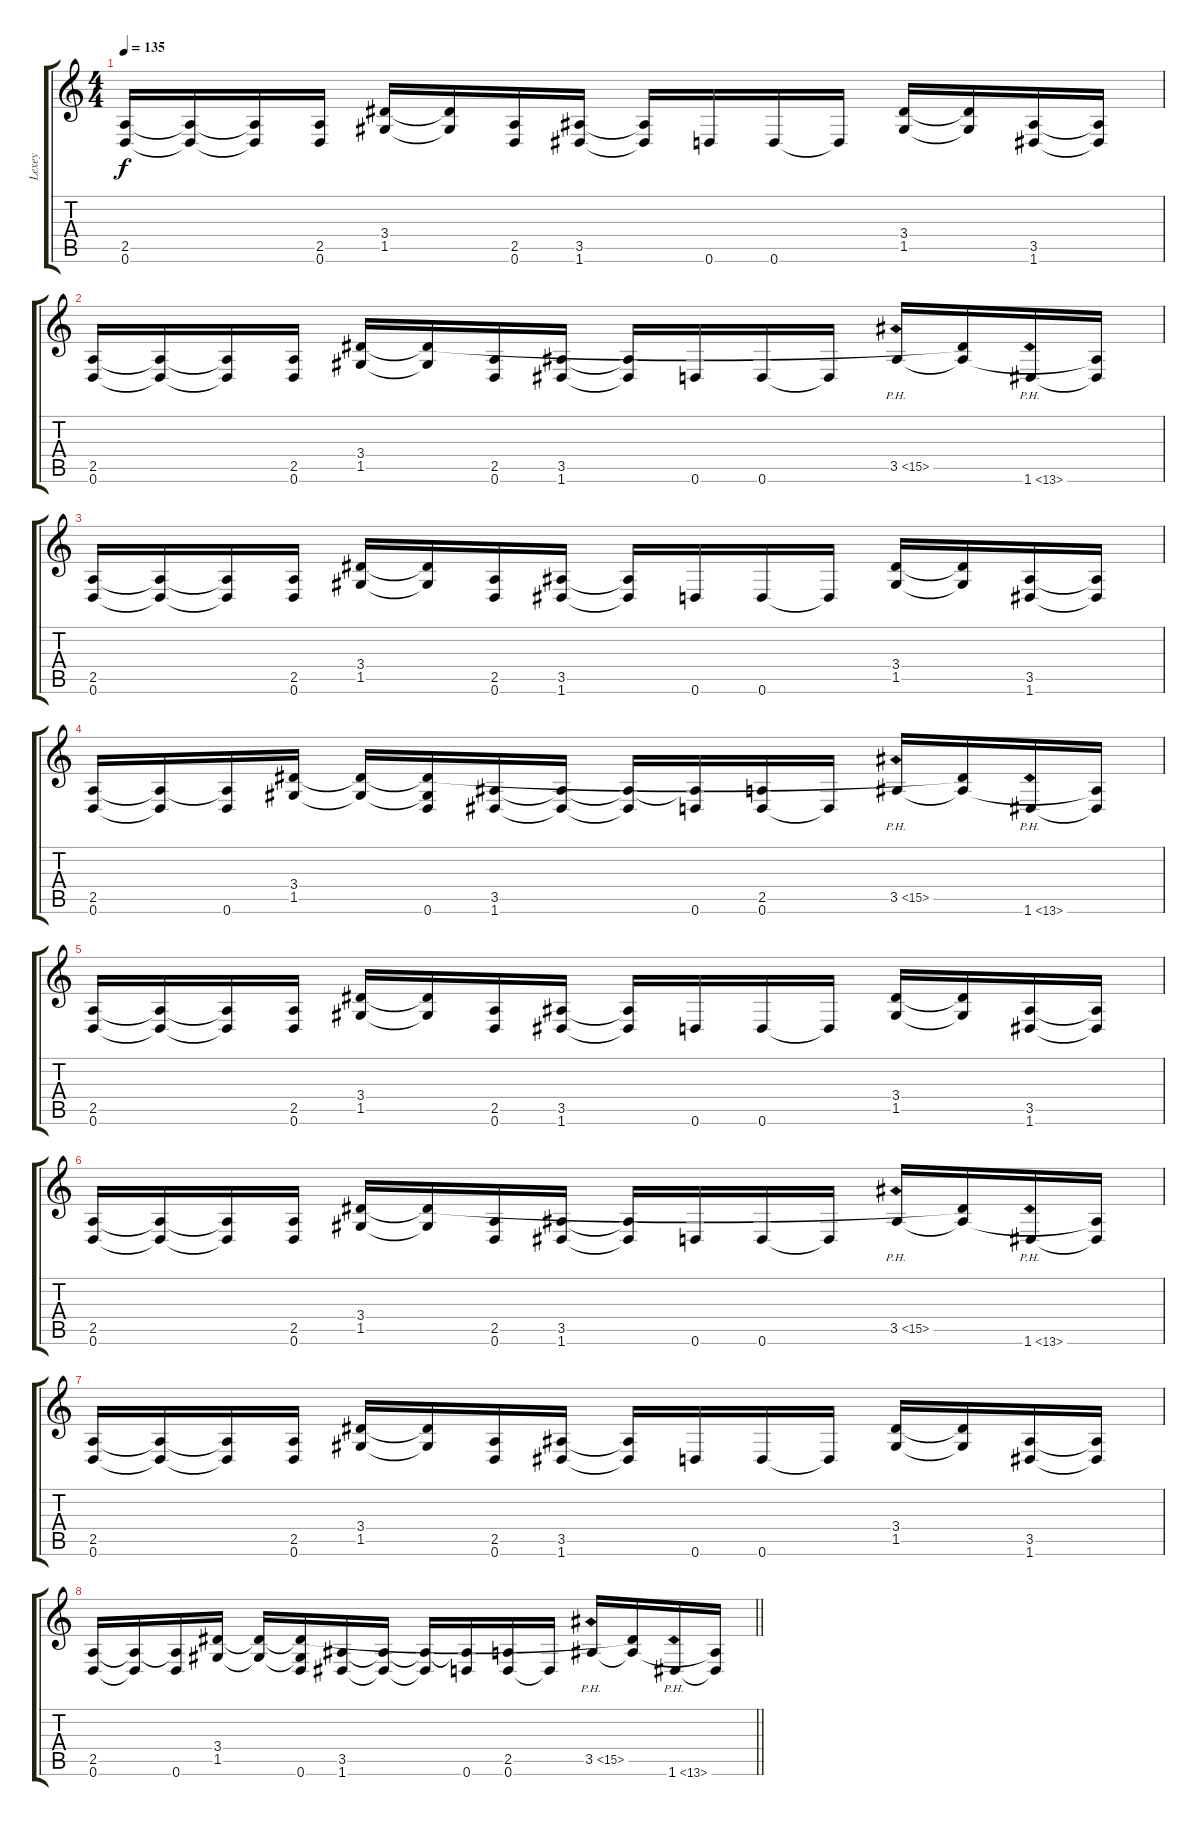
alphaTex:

\track ("Lexey" "Lexey") {mute instrument distortionguitar}
\staff {score tabs}
\tuning (D4 A3 F3 C3 G2 D2) {hide}
\ts (4 4)
\tempo 135
\clef g2
\ks c
(2.5 0.6).16{dy f} (2.5{t} 0.6{t}).16 (2.5{t} 0.6{t}).16 (2.5 0.6).16 (3.4 1.5).16 (3.4{t} 1.5{t}).16 (2.5 0.6).16 (3.5 1.6).16 (3.5{t} 1.6{t}).16 0.6.16 0.6.16 0.6{t}.16 (3.4 1.5).16 (3.4{t} 1.5{t}).16 (3.5 1.6).16 (3.5{t} 1.6{t}).16 |
(2.5 0.6).16 (2.5{t} 0.6{t}).16 (2.5{t} 0.6{t}).16 (2.5 0.6).16 (3.4 1.5).16 (3.4{t} 1.5{t}).16 (2.5 0.6).16 (3.5 1.6).16 (3.5{t} 1.6{t}).16 0.6.16 0.6.16 0.6{t}.16 3.5{ph 12}.16 (3.4{t} 3.5{t}).16 1.6{ph 12}.16 (3.5{t} 1.6{t}).16 |
(2.5 0.6).16 (2.5{t} 0.6{t}).16 (2.5{t} 0.6{t}).16 (2.5 0.6).16 (3.4 1.5).16 (3.4{t} 1.5{t}).16 (2.5 0.6).16 (3.5 1.6).16 (3.5{t} 1.6{t}).16 0.6.16 0.6.16 0.6{t}.16 (3.4 1.5).16 (3.4{t} 1.5{t}).16 (3.5 1.6).16 (3.5{t} 1.6{t}).16 |
(2.5 0.6).16 (2.5{t} 0.6{t}).16 (2.5{t} 0.6).16 (3.4 1.5).16 (3.4{t} 1.5{t}).16 (3.4{t} 1.5{t} 0.6).16 (3.5 1.6).16 (3.5{t} 1.6{t}).16 (3.5{t} 1.6{t}).16 (3.5{t} 0.6).16 (2.5 0.6).16 0.6{t}.16 3.5{ph 12}.16 (3.4{t} 3.5{t}).16 1.6{ph 12}.16 (3.5{t} 1.6{t}).16 |
(2.5 0.6).16 (2.5{t} 0.6{t}).16 (2.5{t} 0.6{t}).16 (2.5 0.6).16 (3.4 1.5).16 (3.4{t} 1.5{t}).16 (2.5 0.6).16 (3.5 1.6).16 (3.5{t} 1.6{t}).16 0.6.16 0.6.16 0.6{t}.16 (3.4 1.5).16 (3.4{t} 1.5{t}).16 (3.5 1.6).16 (3.5{t} 1.6{t}).16 |
(2.5 0.6).16 (2.5{t} 0.6{t}).16 (2.5{t} 0.6{t}).16 (2.5 0.6).16 (3.4 1.5).16 (3.4{t} 1.5{t}).16 (2.5 0.6).16 (3.5 1.6).16 (3.5{t} 1.6{t}).16 0.6.16 0.6.16 0.6{t}.16 3.5{ph 12}.16 (3.4{t} 3.5{t}).16 1.6{ph 12}.16 (3.5{t} 1.6{t}).16 |
(2.5 0.6).16 (2.5{t} 0.6{t}).16 (2.5{t} 0.6{t}).16 (2.5 0.6).16 (3.4 1.5).16 (3.4{t} 1.5{t}).16 (2.5 0.6).16 (3.5 1.6).16 (3.5{t} 1.6{t}).16 0.6.16 0.6.16 0.6{t}.16 (3.4 1.5).16 (3.4{t} 1.5{t}).16 (3.5 1.6).16 (3.5{t} 1.6{t}).16 |
\barLineRight lightlight
(2.5 0.6).16 (2.5{t} 0.6{t}).16 (2.5{t} 0.6).16 (3.4 1.5).16 (3.4{t} 1.5{t}).16 (3.4{t} 1.5{t} 0.6).16 (3.5 1.6).16 (3.5{t} 1.6{t}).16 (3.5{t} 1.6{t}).16 (3.5{t} 0.6).16 (2.5 0.6).16 0.6{t}.16 3.5{ph 12}.16 (3.4{t} 3.5{t}).16 1.6{ph 12}.16 (3.5{t} 1.6{t}).16
